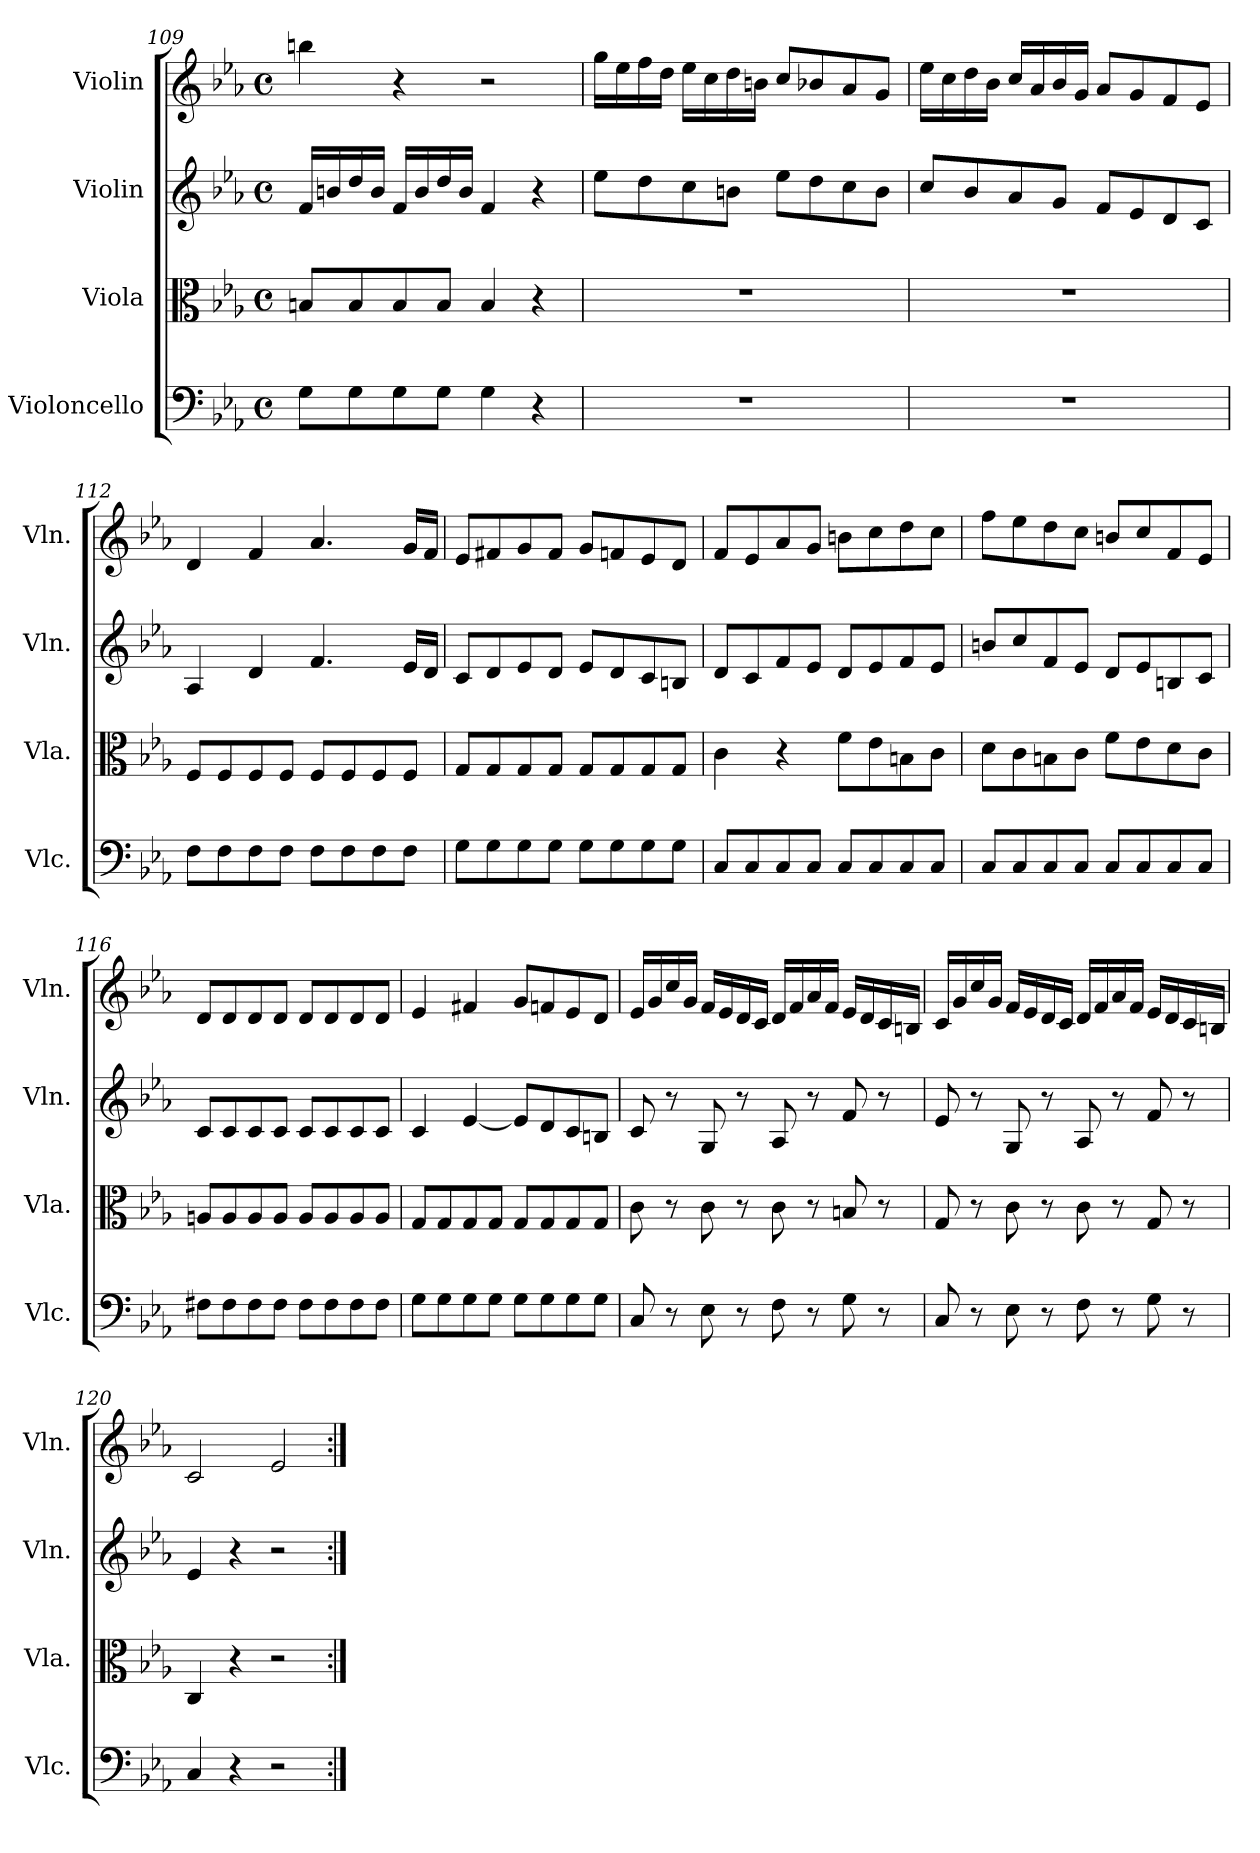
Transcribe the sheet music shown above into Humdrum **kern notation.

**kern	**kern	**kern	**kern
*part4	*part3	*part2	*part1
*staff4	*staff3	*staff2	*staff1
*I"Violoncello	*I"Viola	*I"Violin	*I"Violin
*I'Vlc.	*I'Vla.	*I'Vln.	*I'Vln.
*clefF4	*clefC3	*clefG2	*clefG2
*k[b-e-a-]	*k[b-e-a-]	*k[b-e-a-]	*k[b-e-a-]
*E-:	*E-:	*E-:	*E-:
*M4/4	*M4/4	*M4/4	*M4/4
*met(c)	*met(c)	*met(c)	*met(c)
=109	=109	=109	=109
8G\L	8Bn/L	16f/LL	4bbn\
.	.	16bn/	.
8G\	8B/	16dd/	.
.	.	16b/JJ	.
8G\	8B/	16f/LL	4r
.	.	16b/	.
8G\J	8B/J	16dd/	.
.	.	16b/JJ	.
4G\	4B/	4f/	2r
4r	4r	4r	.
=110	=110	=110	=110
1r	1r	8ee-\L	16gg\LL
.	.	.	16ee-\
.	.	8dd\	16ff\
.	.	.	16dd\JJ
.	.	8cc\	16ee-\LL
.	.	.	16cc\
.	.	8bn\J	16dd\
.	.	.	16bn\JJ
.	.	8ee-\L	8cc/L
.	.	8dd\	8b-X/
.	.	8cc\	8a-/
.	.	8b\J	8g/J
!!LO:LB:g=z
=111	=111	=111	=111
1r	1r	8cc/L	16ee-\LL
.	.	.	16cc\
.	.	8b-/	16dd\
.	.	.	16b-\JJ
.	.	8a-/	16cc/LL
.	.	.	16a-/
.	.	8g/J	16b-/
.	.	.	16g/JJ
.	.	8f/L	8a-/L
.	.	8e-/	8g/
.	.	8d/	8f/
.	.	8c/J	8e-/J
=112	=112	=112	=112
8F\L	8F/L	4A-/	4d/
8F\	8F/	.	.
8F\	8F/	4d/	4f/
8F\J	8F/J	.	.
8F\L	8F/L	4.f/	4.a-/
8F\	8F/	.	.
8F\	8F/	.	.
8F\J	8F/J	16e-/LL	16g/LL
.	.	16d/JJ	16f/JJ
=113	=113	=113	=113
8G\L	8G/L	8c/L	8e-/L
8G\	8G/	8d/	8f#X/
8G\	8G/	8e-/	8g/
8G\J	8G/J	8d/J	8f#/J
8G\L	8G/L	8e-/L	8g/L
8G\	8G/	8d/	8fn/
8G\	8G/	8c/	8e-/
8G\J	8G/J	8Bn/J	8d/J
=114	=114	=114	=114
8C/L	4c\	8d/L	8f/L
8C/	.	8c/	8e-/
8C/	4r	8f/	8a-/
8C/J	.	8e-/J	8g/J
8C/L	8f\L	8d/L	8bn\L
8C/	8e-\	8e-/	8cc\
8C/	8Bn\	8f/	8dd\
8C/J	8c\J	8e-/J	8cc\J
!!LO:PB:g=z
=115	=115	=115	=115
8C/L	8d\L	8bn/L	8ff\L
8C/	8c\	8cc/	8ee-\
8C/	8Bn\	8f/	8dd\
8C/J	8c\J	8e-/J	8cc\J
8C/L	8f\L	8d/L	8bn/L
8C/	8e-\	8e-/	8cc/
8C/	8d\	8Bn/	8f/
8C/J	8c\J	8c/J	8e-/J
=116	=116	=116	=116
8F#X\L	8An/L	8c/L	8d/L
8F#\	8A/	8c/	8d/
8F#\	8A/	8c/	8d/
8F#\J	8A/J	8c/J	8d/J
8F#\L	8A/L	8c/L	8d/L
8F#\	8A/	8c/	8d/
8F#\	8A/	8c/	8d/
8F#\J	8A/J	8c/J	8d/J
=117	=117	=117	=117
8G\L	8G/L	4c/	4e-/
8G\	8G/	.	.
8G\	8G/	[4e-/	4f#X/
8G\J	8G/J	.	.
8G\L	8G/L	8e-/L]	8g/L
8G\	8G/	8d/	8fn/
8G\	8G/	8c/	8e-/
8G\J	8G/J	8Bn/J	8d/J
!!LO:LB:g=z
=118	=118	=118	=118
8C/	8c\	8c/	16e-/LL
.	.	.	16g/
8r	8r	8r	16cc/
.	.	.	16g/JJ
8E-\	8c\	8G/	16f/LL
.	.	.	16e-/
8r	8r	8r	16d/
.	.	.	16c/JJ
8F\	8c\	8A-/	16d/LL
.	.	.	16f/
8r	8r	8r	16a-/
.	.	.	16f/JJ
8G\	8Bn/	8f/	16e-/LL
.	.	.	16d/
8r	8r	8r	16c/
.	.	.	16Bn/JJ
=119	=119	=119	=119
8C/	8G/	8e-/	16c/LL
.	.	.	16g/
8r	8r	8r	16cc/
.	.	.	16g/JJ
8E-\	8c\	8G/	16f/LL
.	.	.	16e-/
8r	8r	8r	16d/
.	.	.	16c/JJ
8F\	8c\	8A-/	16d/LL
.	.	.	16f/
8r	8r	8r	16a-/
.	.	.	16f/JJ
8G\	8G/	8f/	16e-/LL
.	.	.	16d/
8r	8r	8r	16c/
.	.	.	16Bn/JJ
=120	=120	=120	=120
4C/	4C/	4e-/	2c/
4r	4r	4r	.
2r	2r	2r	2e-/
=:|!	=:|!	=:|!	=:|!
*-	*-	*-	*-
